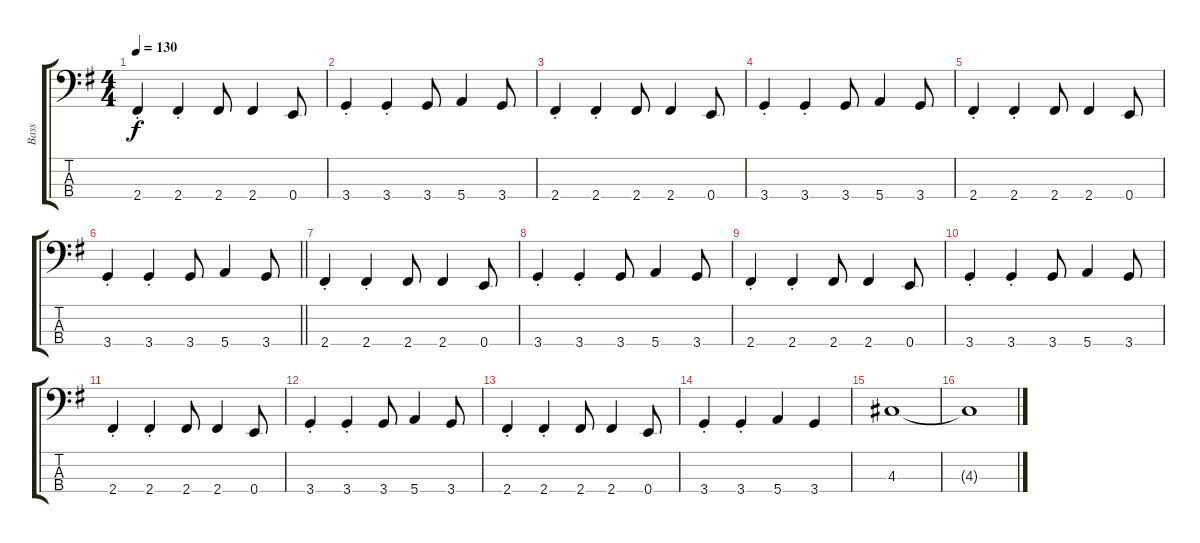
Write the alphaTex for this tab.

\track ("Bass" "Bass") {instrument electricbassfinger}
\staff {score tabs}
\tuning (G2 D2 A1 E1) {hide}
\ts (4 4)
\tempo 130
\clef f4
\ks g
2.4{st}.4{dy f} 2.4{st}.4 2.4.8 2.4.4 0.4.8 |
3.4{st}.4 3.4{st}.4 3.4.8 5.4.4 3.4.8 |
2.4{st}.4 2.4{st}.4 2.4.8 2.4.4 0.4.8 |
3.4{st}.4 3.4{st}.4 3.4.8 5.4.4 3.4.8 |
2.4{st}.4 2.4{st}.4 2.4.8 2.4.4 0.4.8 |
\barLineRight lightlight
3.4{st}.4 3.4{st}.4 3.4.8 5.4.4 3.4.8 |
2.4{st}.4 2.4{st}.4 2.4.8 2.4.4 0.4.8 |
3.4{st}.4 3.4{st}.4 3.4.8 5.4.4 3.4.8 |
2.4{st}.4 2.4{st}.4 2.4.8 2.4.4 0.4.8 |
3.4{st}.4 3.4{st}.4 3.4.8 5.4.4 3.4.8 |
2.4{st}.4 2.4{st}.4 2.4.8 2.4.4 0.4.8 |
3.4{st}.4 3.4{st}.4 3.4.8 5.4.4 3.4.8 |
2.4{st}.4 2.4{st}.4 2.4.8 2.4.4 0.4.8 |
3.4{st}.4 3.4{st}.4 5.4.4 3.4.4 |
4.3.1 |
4.3{t}.1
